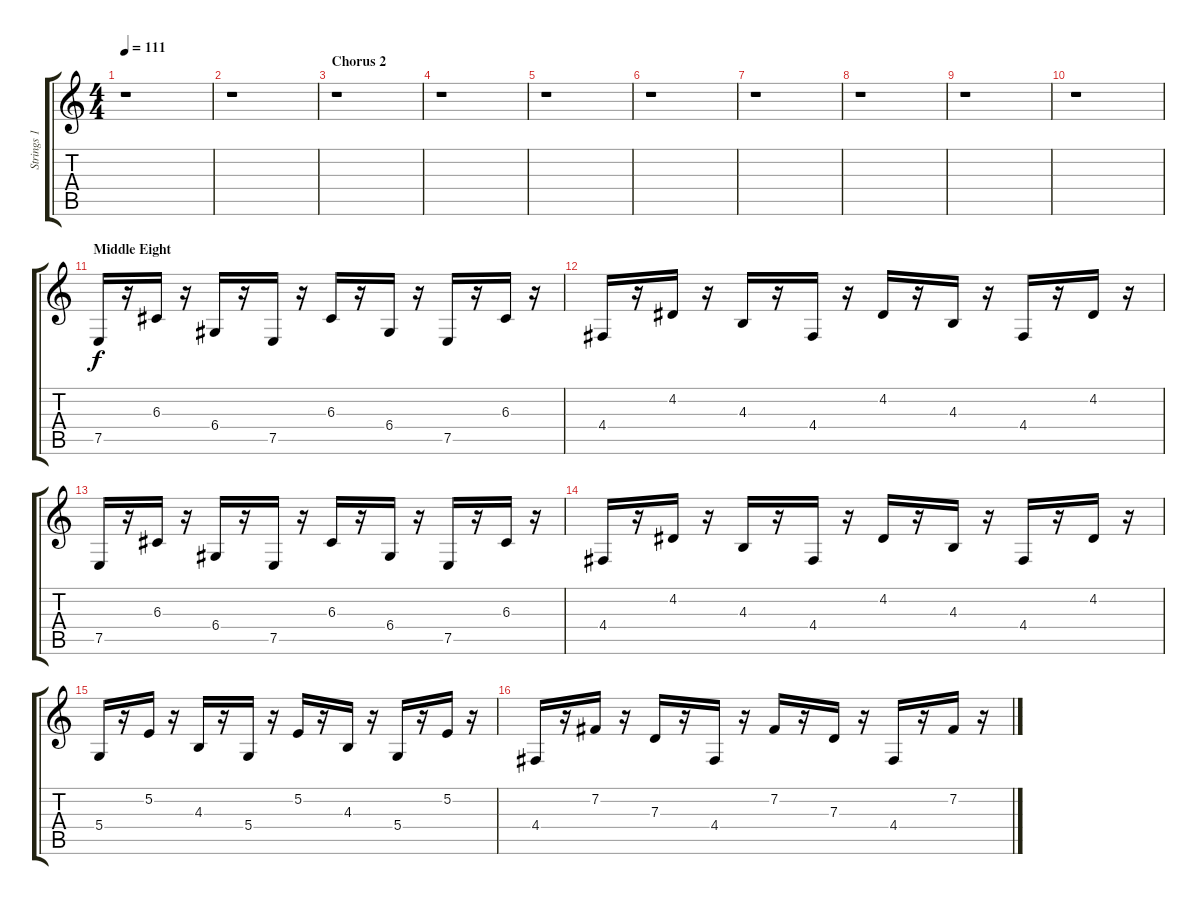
\track ("Strings 1" "Strings 1") {instrument stringensemble1}
\staff {score tabs}
\tuning (E4 B3 G3 D3 A2 D2) {hide}
\ts (4 4)
\tempo 111
\clef g2
\ks c
r.1{dy f} |
r.1 |
\section ("" "Chorus 2")
r.1 |
r.1 |
r.1 |
r.1 |
r.1 |
r.1 |
r.1 |
r.1 |
\section ("" "Middle Eight")
7.5.16 r.16 6.3.16 r.16 6.4.16 r.16 7.5.16 r.16 6.3.16 r.16 6.4.16 r.16 7.5.16 r.16 6.3.16 r.16 |
4.4.16 r.16 4.2.16 r.16 4.3.16 r.16 4.4.16 r.16 4.2.16 r.16 4.3.16 r.16 4.4.16 r.16 4.2.16 r.16 |
7.5.16 r.16 6.3.16 r.16 6.4.16 r.16 7.5.16 r.16 6.3.16 r.16 6.4.16 r.16 7.5.16 r.16 6.3.16 r.16 |
4.4.16 r.16 4.2.16 r.16 4.3.16 r.16 4.4.16 r.16 4.2.16 r.16 4.3.16 r.16 4.4.16 r.16 4.2.16 r.16 |
5.4.16 r.16 5.2.16 r.16 4.3.16 r.16 5.4.16 r.16 5.2.16 r.16 4.3.16 r.16 5.4.16 r.16 5.2.16 r.16 |
4.4.16 r.16 7.2.16 r.16 7.3.16 r.16 4.4.16 r.16 7.2.16 r.16 7.3.16 r.16 4.4.16 r.16 7.2.16 r.16
